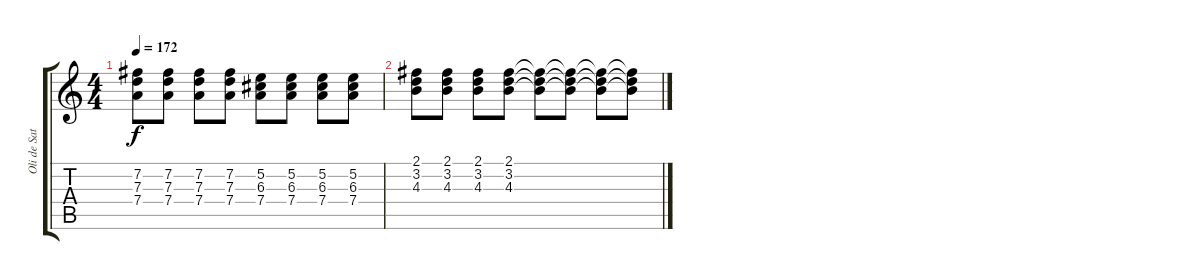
\track ("Oli de Sat" "Oli de Sat") {instrument overdrivenguitar}
\staff {score tabs}
\tuning (E4 B3 G3 D3 A2 E2) {hide}
\ts (4 4)
\tempo 172
\clef g2
\ks c
(7.2 7.3 7.4).8{dy f} (7.2 7.3 7.4).8 (7.2 7.3 7.4).8 (7.2 7.3 7.4).8 (5.2 6.3 7.4).8 (5.2 6.3 7.4).8 (5.2 6.3 7.4).8 (5.2 6.3 7.4).8 |
(2.1 3.2 4.3).8 (2.1 3.2 4.3).8 (2.1 3.2 4.3).8 (2.1 3.2 4.3).8 (2.1{t} 3.2{t} 4.3{t}).8 (2.1{t} 3.2{t} 4.3{t}).8 (2.1{t} 3.2{t} 4.3{t}).8 (2.1{t} 3.2{t} 4.3{t}).8
